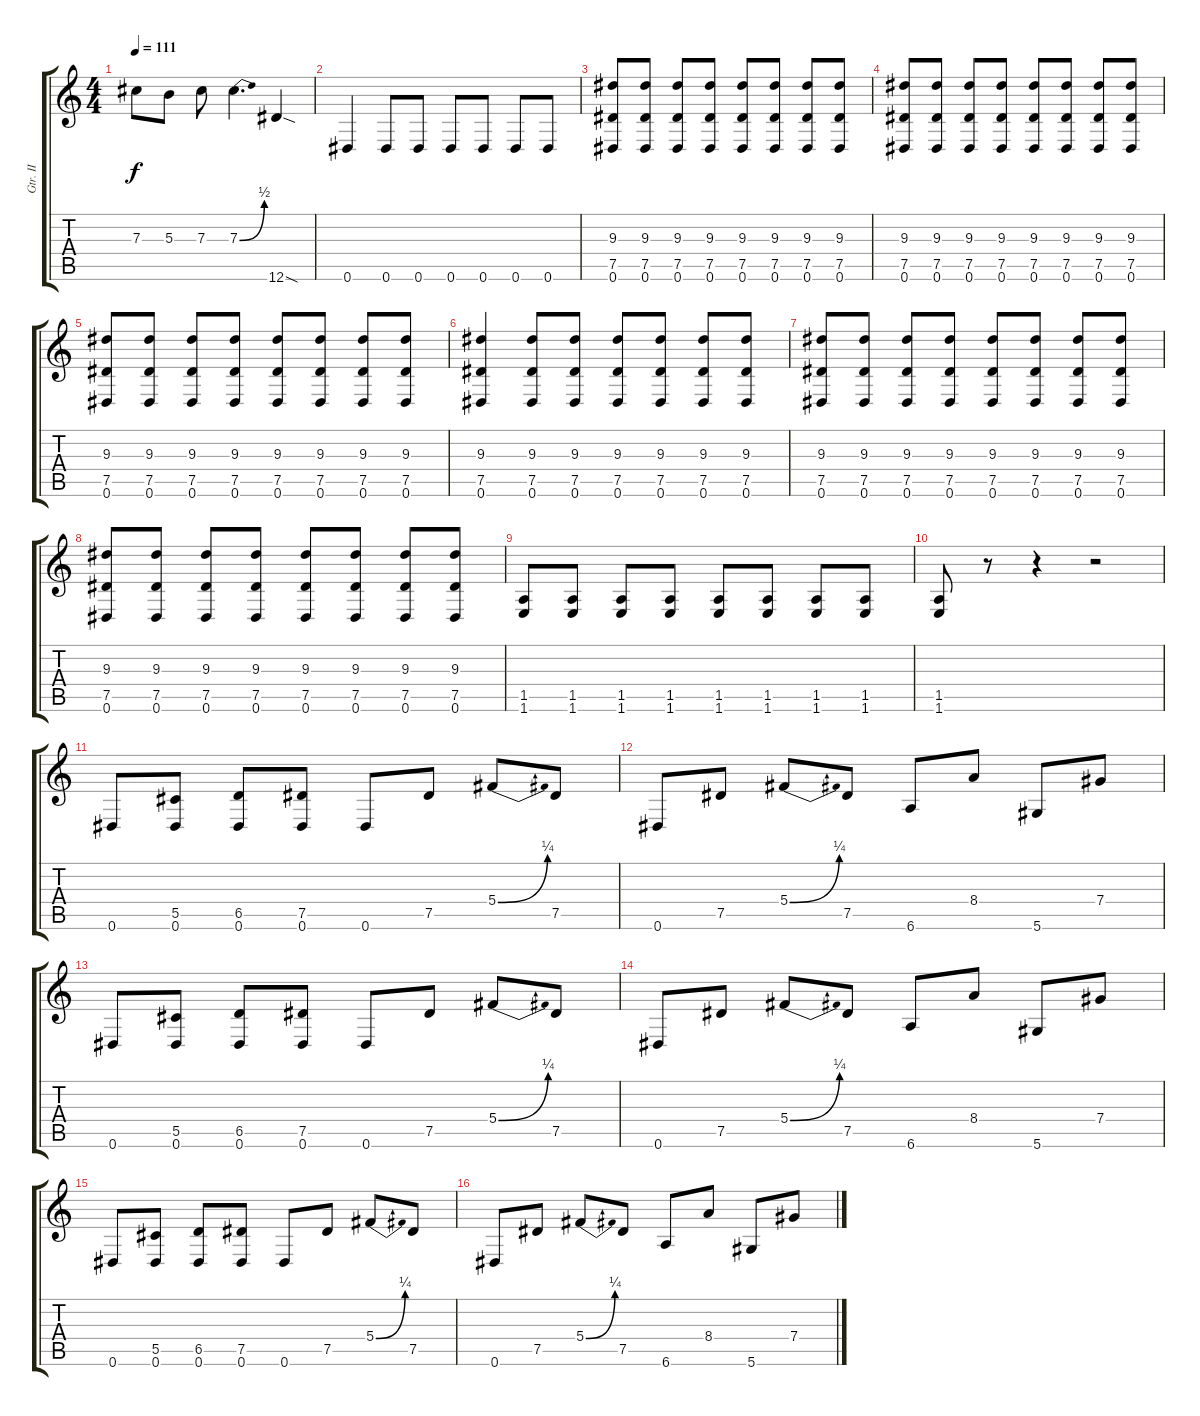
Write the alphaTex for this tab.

\track ("Gtr. II" "Gtr. II") {instrument distortionguitar}
\staff {score tabs}
\tuning (Eb4 Bb3 Gb3 Db3 Ab2 Eb2) {hide}
\ts (4 4)
\tempo 111
\clef g2
\ks c
7.3{t}.8{dy f} 5.3.8 7.3.8 7.3{be (bend 0 0 60 2)}.4{d} 12.6{sod}.4 |
0.6.4 0.6.8 0.6.8 0.6.8 0.6.8 0.6.8 0.6.8 |
(9.3 7.5 0.6).8 (9.3 7.5 0.6).8 (9.3 7.5 0.6).8 (9.3 7.5 0.6).8 (9.3 7.5 0.6).8 (9.3 7.5 0.6).8 (9.3 7.5 0.6).8 (9.3 7.5 0.6).8 |
(9.3 7.5 0.6).8 (9.3 7.5 0.6).8 (9.3 7.5 0.6).8 (9.3 7.5 0.6).8 (9.3 7.5 0.6).8 (9.3 7.5 0.6).8 (9.3 7.5 0.6).8 (9.3 7.5 0.6).8 |
(9.3 7.5 0.6).8 (9.3 7.5 0.6).8 (9.3 7.5 0.6).8 (9.3 7.5 0.6).8 (9.3 7.5 0.6).8 (9.3 7.5 0.6).8 (9.3 7.5 0.6).8 (9.3 7.5 0.6).8 |
(9.3 7.5 0.6).4 (9.3 7.5 0.6).8 (9.3 7.5 0.6).8 (9.3 7.5 0.6).8 (9.3 7.5 0.6).8 (9.3 7.5 0.6).8 (9.3 7.5 0.6).8 |
(9.3 7.5 0.6).8 (9.3 7.5 0.6).8 (9.3 7.5 0.6).8 (9.3 7.5 0.6).8 (9.3 7.5 0.6).8 (9.3 7.5 0.6).8 (9.3 7.5 0.6).8 (9.3 7.5 0.6).8 |
(9.3 7.5 0.6).8 (9.3 7.5 0.6).8 (9.3 7.5 0.6).8 (9.3 7.5 0.6).8 (9.3 7.5 0.6).8 (9.3 7.5 0.6).8 (9.3 7.5 0.6).8 (9.3 7.5 0.6).8 |
(1.5 1.6).8 (1.5 1.6).8 (1.5 1.6).8 (1.5 1.6).8 (1.5 1.6).8 (1.5 1.6).8 (1.5 1.6).8 (1.5 1.6).8 |
(1.5 1.6).8 r.8 r.4 r.2 |
0.6.8 (5.5 0.6).8 (6.5 0.6).8 (7.5 0.6).8 0.6.8 7.5.8 5.4{be (bend 0 0 60 1)}.8 7.5.8 |
0.6.8 7.5.8 5.4{be (bend 0 0 60 1)}.8 7.5.8 6.6.8 8.4.8 5.6.8 7.4.8 |
0.6.8 (5.5 0.6).8 (6.5 0.6).8 (7.5 0.6).8 0.6.8 7.5.8 5.4{be (bend 0 0 60 1)}.8 7.5.8 |
0.6.8 7.5.8 5.4{be (bend 0 0 60 1)}.8 7.5.8 6.6.8 8.4.8 5.6.8 7.4.8 |
0.6.8 (5.5 0.6).8 (6.5 0.6).8 (7.5 0.6).8 0.6.8 7.5.8 5.4{be (bend 0 0 60 1)}.8 7.5.8 |
0.6.8 7.5.8 5.4{be (bend 0 0 60 1)}.8 7.5.8 6.6.8 8.4.8 5.6.8 7.4.8
